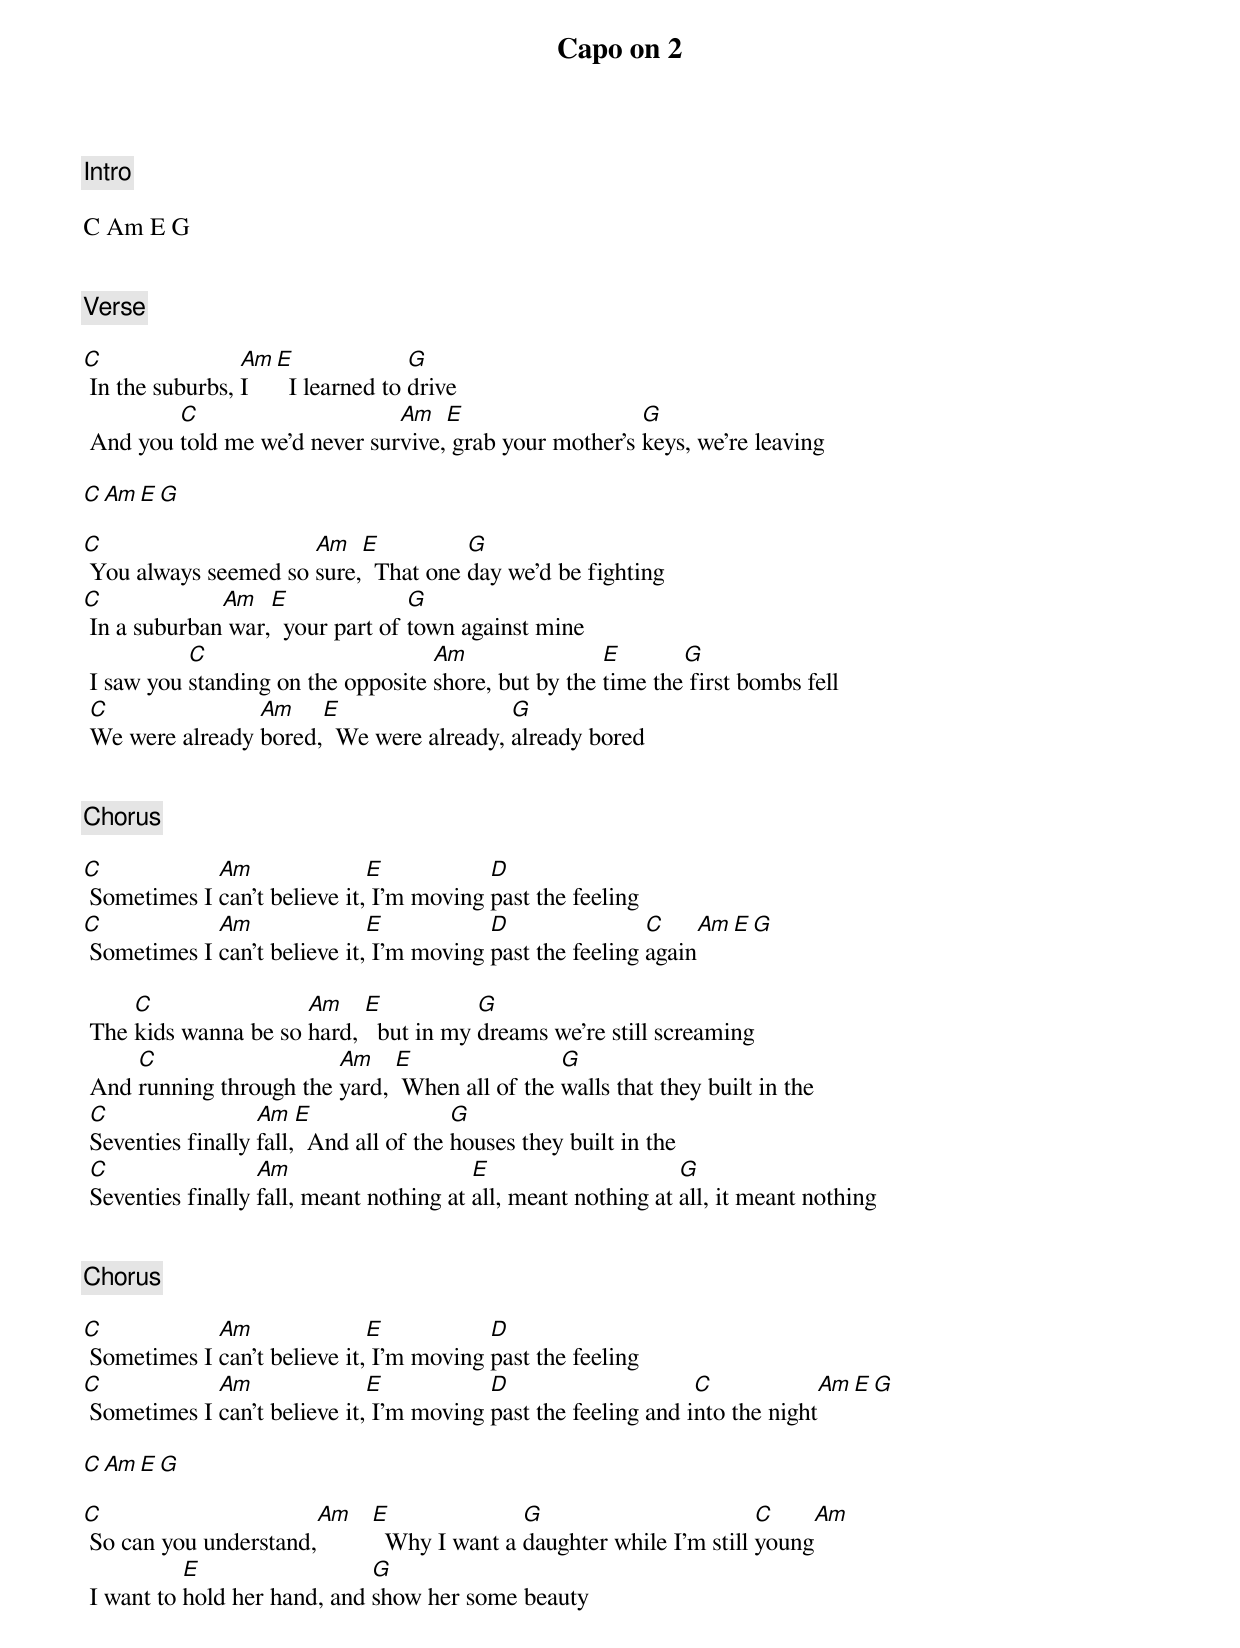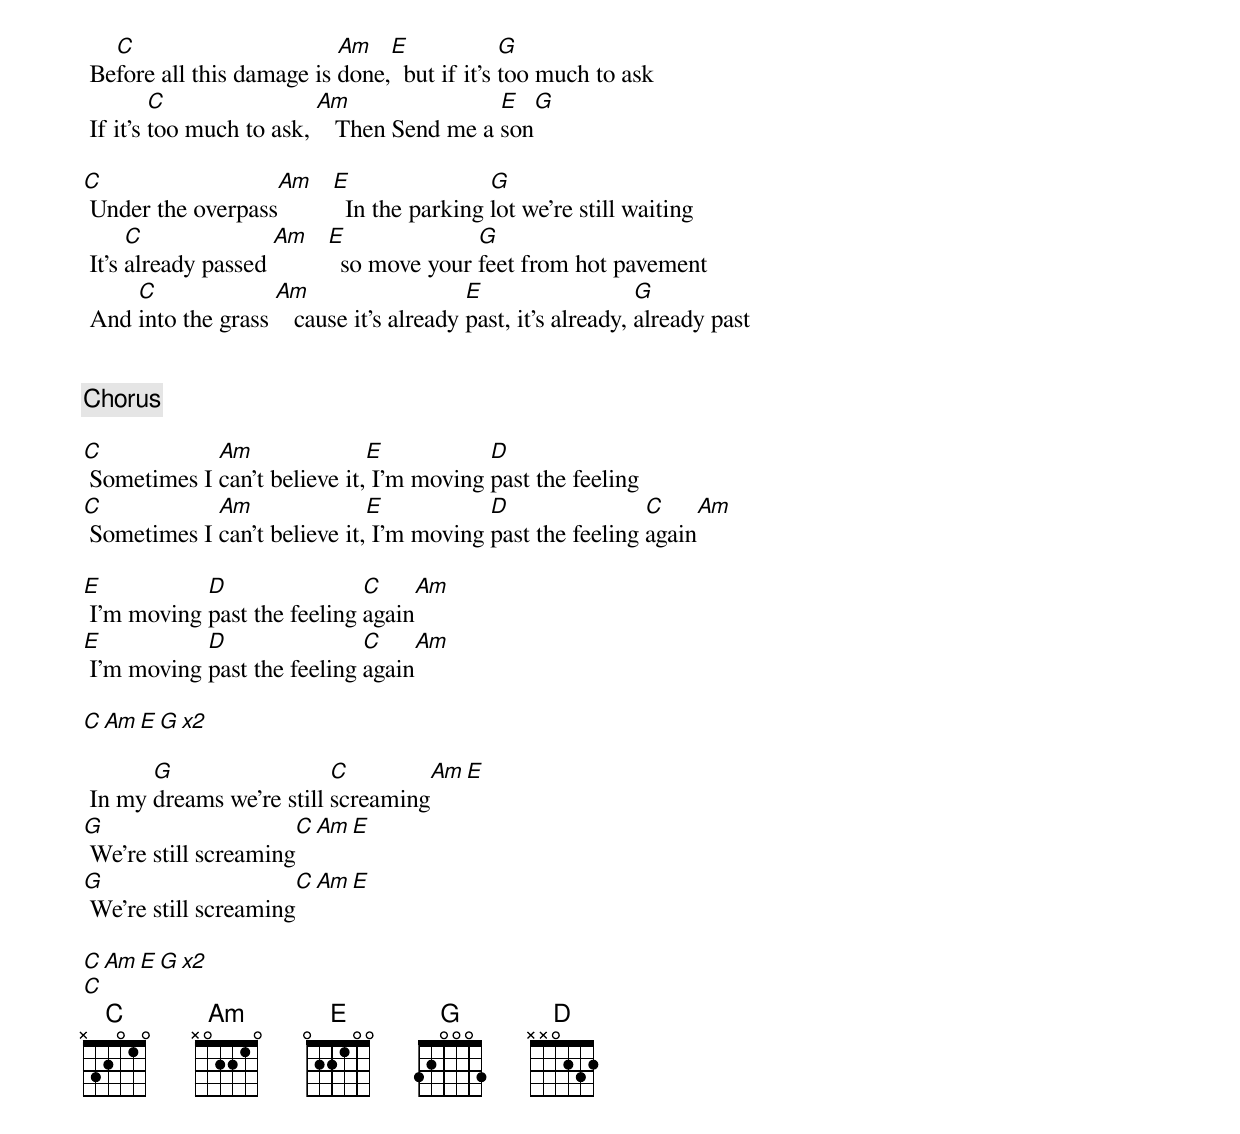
Capo on 2

[Intro]

C Am E G


[Verse]

C                Am  E              G
 In the suburbs, I     I learned to drive
         C                     Am   E                   G
 And you told me we’d never survive, grab your mother’s keys, we’re leaving

C Am E G

C                     Am   E          G
 You always seemed so sure,  That one day we’d be fighting
C             Am   E              G
 In a suburban war,  your part of town against mine
           C                        Am                E       G
 I saw you standing on the opposite shore, but by the time the first bombs fell
 C               Am    E                  G
 We were already bored,  We were already, already bored


[Chorus]

C            Am               E           D
 Sometimes I can’t believe it, I’m moving past the feeling
C            Am               E           D                C     Am E G
 Sometimes I can’t believe it, I’m moving past the feeling again

     C                Am    E           G
 The kids wanna be so hard,   but in my dreams we’re still screaming
     C                   Am    E                G
 And running through the yard,  When all of the walls that they built in the
 C                 Am   E                G
 Seventies finally fall,  And all of the houses they built in the
 C                 Am                     E                     G
 Seventies finally fall, meant nothing at all, meant nothing at all, it meant nothing


[Chorus]

C            Am               E           D
 Sometimes I can’t believe it, I’m moving past the feeling
C            Am               E           D                     C               Am E G
 Sometimes I can’t believe it, I’m moving past the feeling and into the night

C Am E G

C                      Am E              G                        C     Am
 So can you understand,     Why I want a daughter while I’m still young
           E                  G
 I want to hold her hand, and show her some beauty
   C                       Am   E             G
 Before all this damage is done,  but if it’s too much to ask
         C                Am                E    G
 If it’s too much to ask,    Then Send me a son

C                  Am E                G
 Under the overpass     In the parking lot we’re still waiting
      C              Am E              G
 It’s already passed      so move your feet from hot pavement
     C              Am                    E                   G
 And into the grass    cause it’s already past, it’s already, already past


[Chorus]

C            Am               E           D
 Sometimes I can’t believe it, I’m moving past the feeling
C            Am               E           D                C     Am
 Sometimes I can’t believe it, I’m moving past the feeling again

E           D                C     Am
 I’m moving past the feeling again
E           D                C     Am
 I’m moving past the feeling again

C Am E G x2

       G                  C         Am E
 In my dreams we’re still screaming
G                      C Am E
 We’re still screaming
G                      C Am E
 We’re still screaming

C Am E G x2
C
